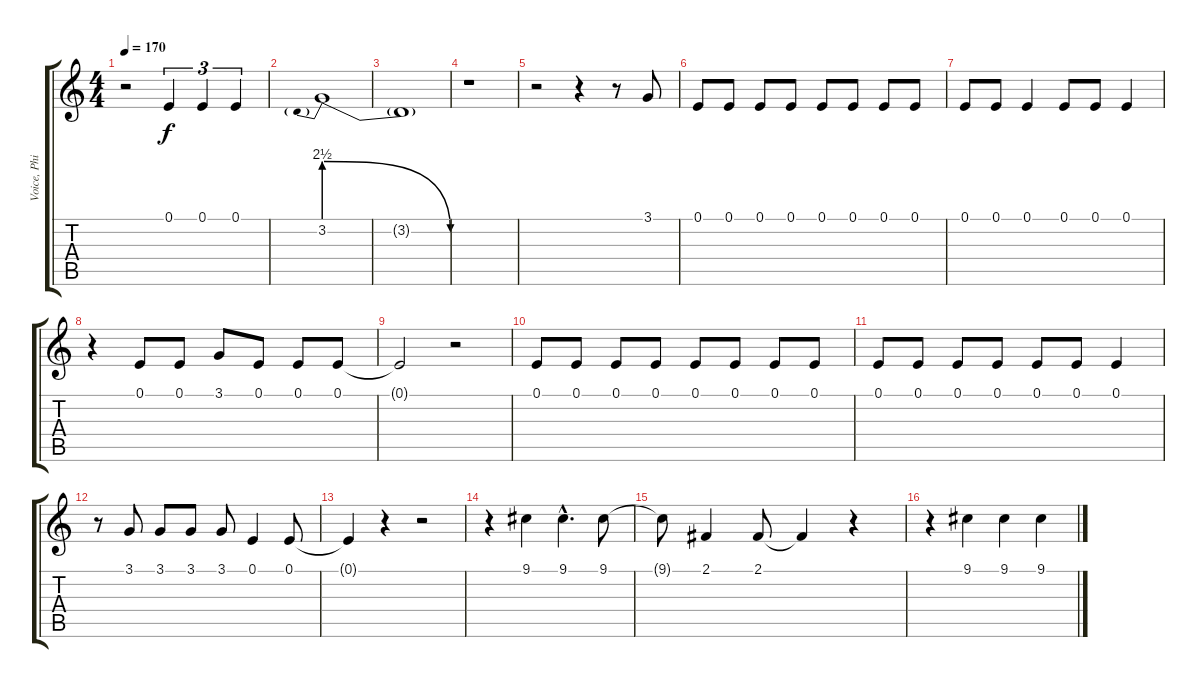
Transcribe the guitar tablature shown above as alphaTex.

\track ("Voice, Phil" "Voice, Phi") {instrument lead2sawtooth}
\staff {score tabs}
\tuning (E4 B3 G3 D3 A2 E2) {hide}
\ts (4 4)
\tempo 170
\clef g2
\ks c
r.2{dy f} 0.1.4{tu (3 2)} 0.1.4{tu (3 2)} 0.1.4{tu (3 2)} |
3.2{be (prebendrelease 0 10 60 0)}.1 |
3.2{t}.1 |
r.1 |
r.2 r.4 r.8 3.1.8 |
0.1.8 0.1.8 0.1.8 0.1.8 0.1.8 0.1.8 0.1.8 0.1.8 |
0.1.8 0.1.8 0.1.4 0.1.8 0.1.8 0.1.4 |
r.4 0.1.8 0.1.8 3.1.8 0.1.8 0.1.8 0.1.8 |
0.1{t}.2 r.2 |
0.1.8 0.1.8 0.1.8 0.1.8 0.1.8 0.1.8 0.1.8 0.1.8 |
0.1.8 0.1.8 0.1.8 0.1.8 0.1.8 0.1.8 0.1.4 |
r.8 3.1.8 3.1.8 3.1.8 3.1.8 0.1.4 0.1.8 |
0.1{t}.4 r.4 r.2 |
r.4 9.1.4 9.1{hac}.4{d} 9.1.8 |
9.1{t}.8 2.1.4 2.1.8 2.1{t}.4 r.4 |
r.4 9.1.4 9.1.4 9.1.4
